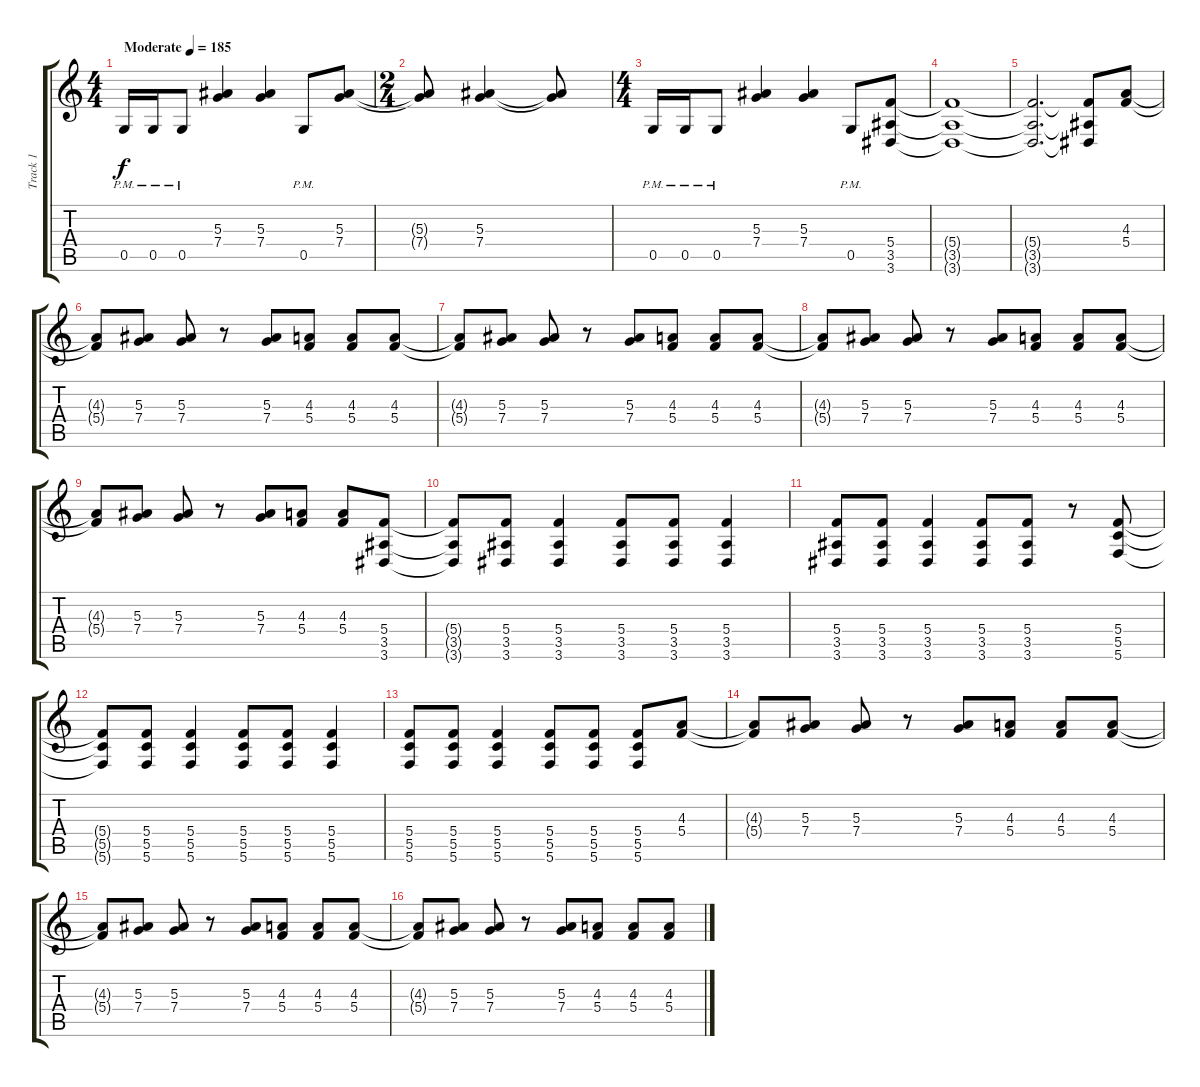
\track ("Track 1" "Track 1") {instrument overdrivenguitar}
\staff {score tabs}
\tuning (D4 A3 F3 C3 G2 C2) {hide}
\ts (4 4)
\tempo (185 "Moderate")
\clef g2
\ks c
0.5{pm}.16{dy f instrument overdrivenguitar} 0.5{pm}.16 0.5{pm}.8 (5.3 7.4).4 (5.3 7.4).4 0.5{pm}.8 (5.3 7.4).8 |
\ts (2 4)
(5.3{t} 7.4{t}).8 (5.3 7.4).4 (5.3{t} 7.4{t}).8 |
\ts (4 4)
0.5{pm}.16 0.5{pm}.16 0.5{pm}.8 (5.3 7.4).4 (5.3 7.4).4 0.5{pm}.8 (5.4 3.5 3.6).8{instrument distortionguitar} |
(5.4{t} 3.5{t} 3.6{t}).1 |
(5.4{t} 3.5{t} 3.6{t}).2{d} (5.4{t} 3.5{t} 3.6{t}).8 (4.3 5.4).8 |
(4.3{t} 5.4{t}).8 (5.3 7.4).8 (5.3 7.4).8 r.8 (5.3 7.4).8 (4.3 5.4).8 (4.3 5.4).8 (4.3 5.4).8 |
(4.3{t} 5.4{t}).8 (5.3 7.4).8 (5.3 7.4).8 r.8 (5.3 7.4).8 (4.3 5.4).8 (4.3 5.4).8 (4.3 5.4).8 |
(4.3{t} 5.4{t}).8 (5.3 7.4).8 (5.3 7.4).8 r.8 (5.3 7.4).8 (4.3 5.4).8 (4.3 5.4).8 (4.3 5.4).8 |
(4.3{t} 5.4{t}).8 (5.3 7.4).8 (5.3 7.4).8 r.8 (5.3 7.4).8 (4.3 5.4).8 (4.3 5.4).8 (5.4 3.5 3.6).8 |
(5.4{t} 3.5{t} 3.6{t}).8 (5.4 3.5 3.6).8 (5.4 3.5 3.6).4 (5.4 3.5 3.6).8 (5.4 3.5 3.6).8 (5.4 3.5 3.6).4 |
(5.4 3.5 3.6).8 (5.4 3.5 3.6).8 (5.4 3.5 3.6).4 (5.4 3.5 3.6).8 (5.4 3.5 3.6).8 r.8 (5.4 5.5 5.6).8 |
(5.4{t} 5.5{t} 5.6{t}).8 (5.4 5.5 5.6).8 (5.4 5.5 5.6).4 (5.4 5.5 5.6).8 (5.4 5.5 5.6).8 (5.4 5.5 5.6).4 |
(5.4 5.5 5.6).8 (5.4 5.5 5.6).8 (5.4 5.5 5.6).4 (5.4 5.5 5.6).8 (5.4 5.5 5.6).8 (5.4 5.5 5.6).8 (4.3 5.4).8 |
(4.3{t} 5.4{t}).8 (5.3 7.4).8 (5.3 7.4).8 r.8 (5.3 7.4).8 (4.3 5.4).8 (4.3 5.4).8 (4.3 5.4).8 |
(4.3{t} 5.4{t}).8 (5.3 7.4).8 (5.3 7.4).8 r.8 (5.3 7.4).8 (4.3 5.4).8 (4.3 5.4).8 (4.3 5.4).8 |
(4.3{t} 5.4{t}).8 (5.3 7.4).8 (5.3 7.4).8 r.8 (5.3 7.4).8 (4.3 5.4).8 (4.3 5.4).8 (4.3 5.4).8
